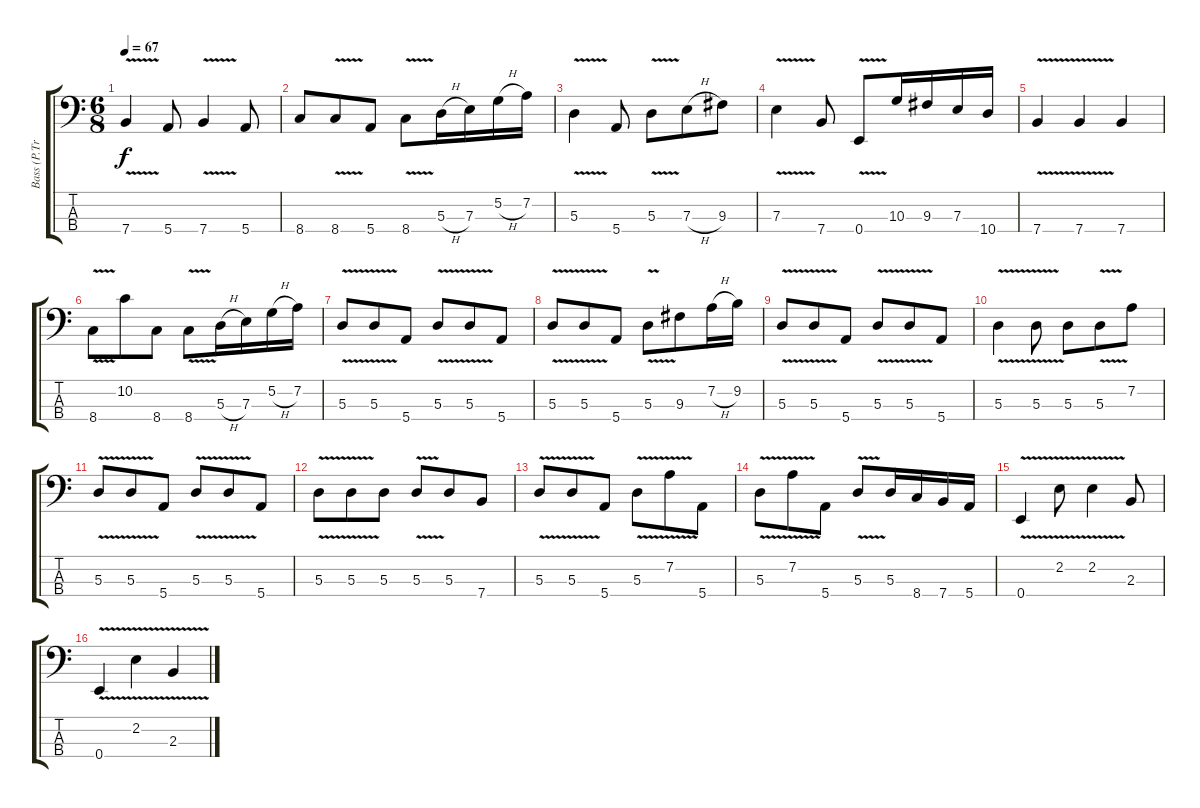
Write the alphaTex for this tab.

\track ("Bass (P.Trewavas)" "Bass (P.Tr") {instrument electricbassfinger}
\staff {score tabs}
\tuning (G2 D2 A1 E1) {hide}
\ts (6 8)
\tempo 67
\clef f4
\ks c
7.4{v}.4{dy f} 5.4.8 7.4{v}.4 5.4.8 |
8.4.8 8.4{v}.8 5.4.8 8.4{v}.8 5.3{h}.16 7.3.16 5.2{h}.16 7.2.16 |
5.3{v}.4 5.4.8 5.3{v}.8 7.3{h}.8 9.3.8 |
7.3{v}.4 7.4.8 0.4{v}.8 10.3.16 9.3.16 7.3.16 10.4.16 |
7.4{v}.4 7.4{v}.4 7.4.4 |
8.4{v}.8 10.2.8 8.4.8 8.4{v}.8 5.3{h}.16 7.3.16 5.2{h}.16 7.2.16 |
5.3{v}.8 5.3{v}.8 5.4.8 5.3{v}.8 5.3{v}.8 5.4.8 |
5.3{v}.8 5.3{v}.8 5.4.8 5.3{v}.8 9.3.8 7.2{h}.16 9.2.16 |
5.3{v}.8 5.3{v}.8 5.4.8 5.3{v}.8 5.3{v}.8 5.4.8 |
5.3{v}.4 5.3{v}.8 5.3.8 5.3{v}.8 7.2.8 |
5.3{v}.8 5.3{v}.8 5.4.8 5.3{v}.8 5.3{v}.8 5.4.8 |
5.3{v}.8 5.3{v}.8 5.3.8 5.3{v}.8 5.3.8 7.4.8 |
5.3{v}.8 5.3{v}.8 5.4.8 5.3{v}.8 7.2{v}.8 5.4.8 |
5.3{v}.8 7.2{v}.8 5.4.8 5.3{v}.8 5.3.16 8.4.16 7.4.16 5.4.16 |
0.4{v}.4 2.2{v}.8 2.2{v}.4 2.3.8 |
0.4{v}.4 2.2{v}.4 2.3{v}.4
